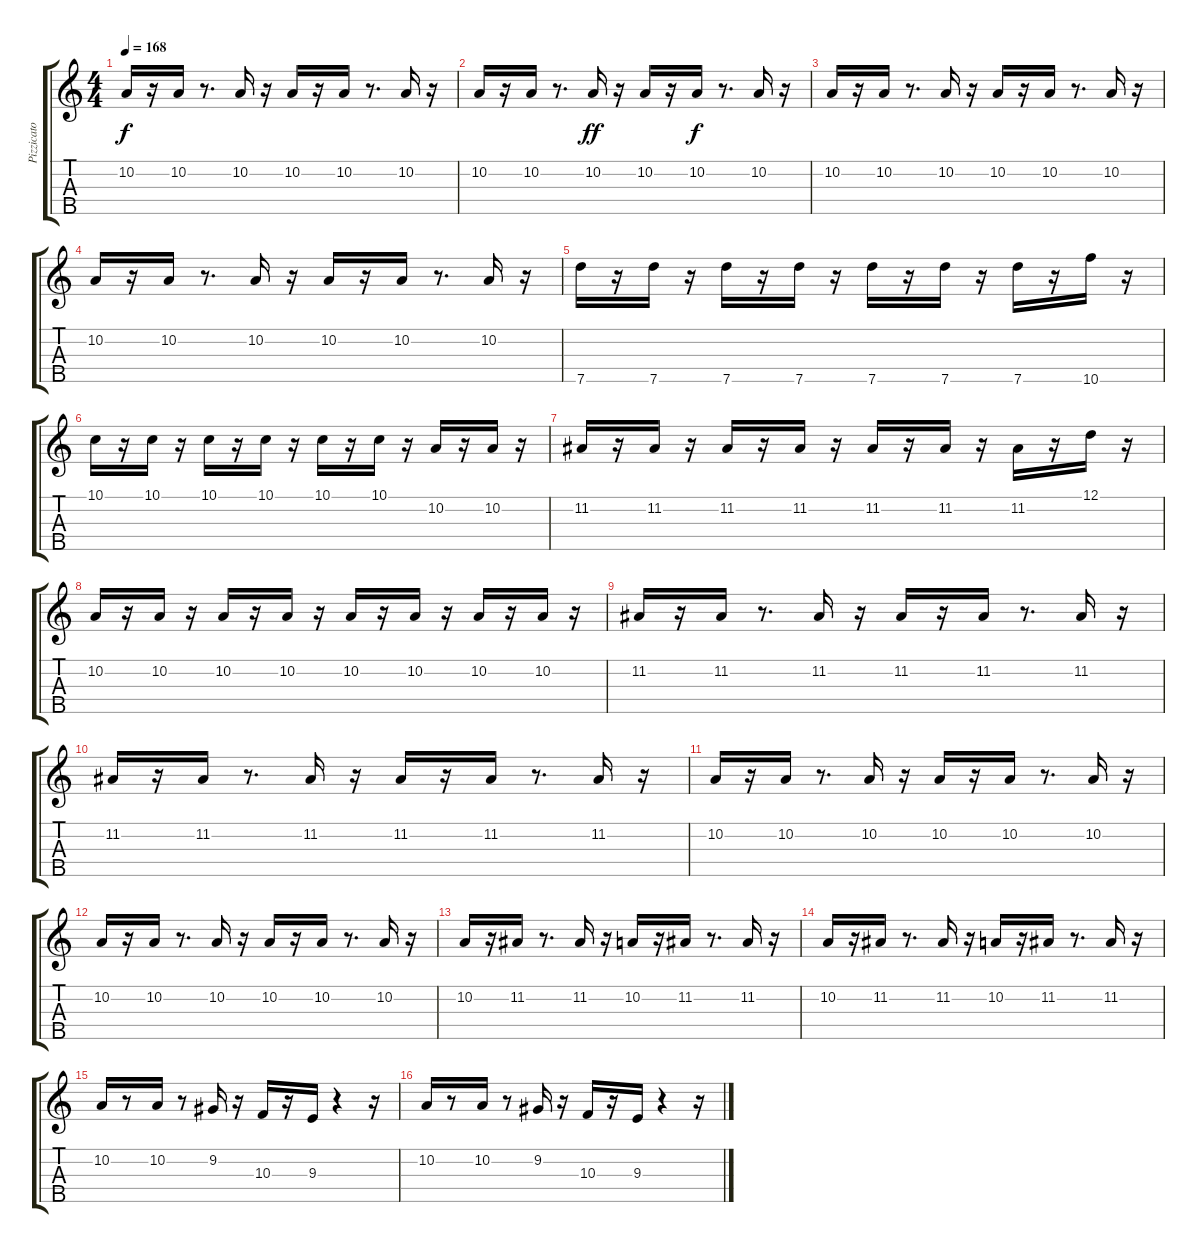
\track ("Pizzicato Cordes" "Pizzicato ") {instrument pizzicatostrings}
\staff {score tabs}
\tuning (D4 B3 G3 D3 G4) {hide}
\ts (4 4)
\tempo 168
\clef g2
\ks c
10.2.16{dy f} r.16 10.2.16 r.8{d} 10.2.16 r.16 10.2.16 r.16 10.2.16 r.8{d} 10.2.16 r.16 |
10.2.16 r.16 10.2.16 r.8{d} 10.2.16{dy ff} r.16 10.2.16 r.16 10.2.16{dy f} r.8{d} 10.2.16 r.16 |
10.2.16 r.16 10.2.16 r.8{d} 10.2.16 r.16 10.2.16 r.16 10.2.16 r.8{d} 10.2.16 r.16 |
10.2.16 r.16 10.2.16 r.8{d} 10.2.16 r.16 10.2.16 r.16 10.2.16 r.8{d} 10.2.16 r.16 |
7.5.16 r.16 7.5.16 r.16 7.5.16 r.16 7.5.16 r.16 7.5.16 r.16 7.5.16 r.16 7.5.16 r.16 10.5.16 r.16 |
10.1.16 r.16 10.1.16 r.16 10.1.16 r.16 10.1.16 r.16 10.1.16 r.16 10.1.16 r.16 10.2.16 r.16 10.2.16 r.16 |
11.2.16 r.16 11.2.16 r.16 11.2.16 r.16 11.2.16 r.16 11.2.16 r.16 11.2.16 r.16 11.2.16 r.16 12.1.16 r.16 |
10.2.16 r.16 10.2.16 r.16 10.2.16 r.16 10.2.16 r.16 10.2.16 r.16 10.2.16 r.16 10.2.16 r.16 10.2.16 r.16 |
11.2.16 r.16 11.2.16 r.8{d} 11.2.16 r.16 11.2.16 r.16 11.2.16 r.8{d} 11.2.16 r.16 |
11.2.16 r.16 11.2.16 r.8{d} 11.2.16 r.16 11.2.16 r.16 11.2.16 r.8{d} 11.2.16 r.16 |
10.2.16 r.16 10.2.16 r.8{d} 10.2.16 r.16 10.2.16 r.16 10.2.16 r.8{d} 10.2.16 r.16 |
10.2.16 r.16 10.2.16 r.8{d} 10.2.16 r.16 10.2.16 r.16 10.2.16 r.8{d} 10.2.16 r.16 |
10.2.16 r.16 11.2.16 r.8{d} 11.2.16 r.16 10.2.16 r.16 11.2.16 r.8{d} 11.2.16 r.16 |
10.2.16 r.16 11.2.16 r.8{d} 11.2.16 r.16 10.2.16 r.16 11.2.16 r.8{d} 11.2.16 r.16 |
10.2.16 r.8 10.2.16 r.8 9.2.16 r.16 10.3.16 r.16 9.3.16 r.4 r.16 |
10.2.16 r.8 10.2.16 r.8 9.2.16 r.16 10.3.16 r.16 9.3.16 r.4 r.16
